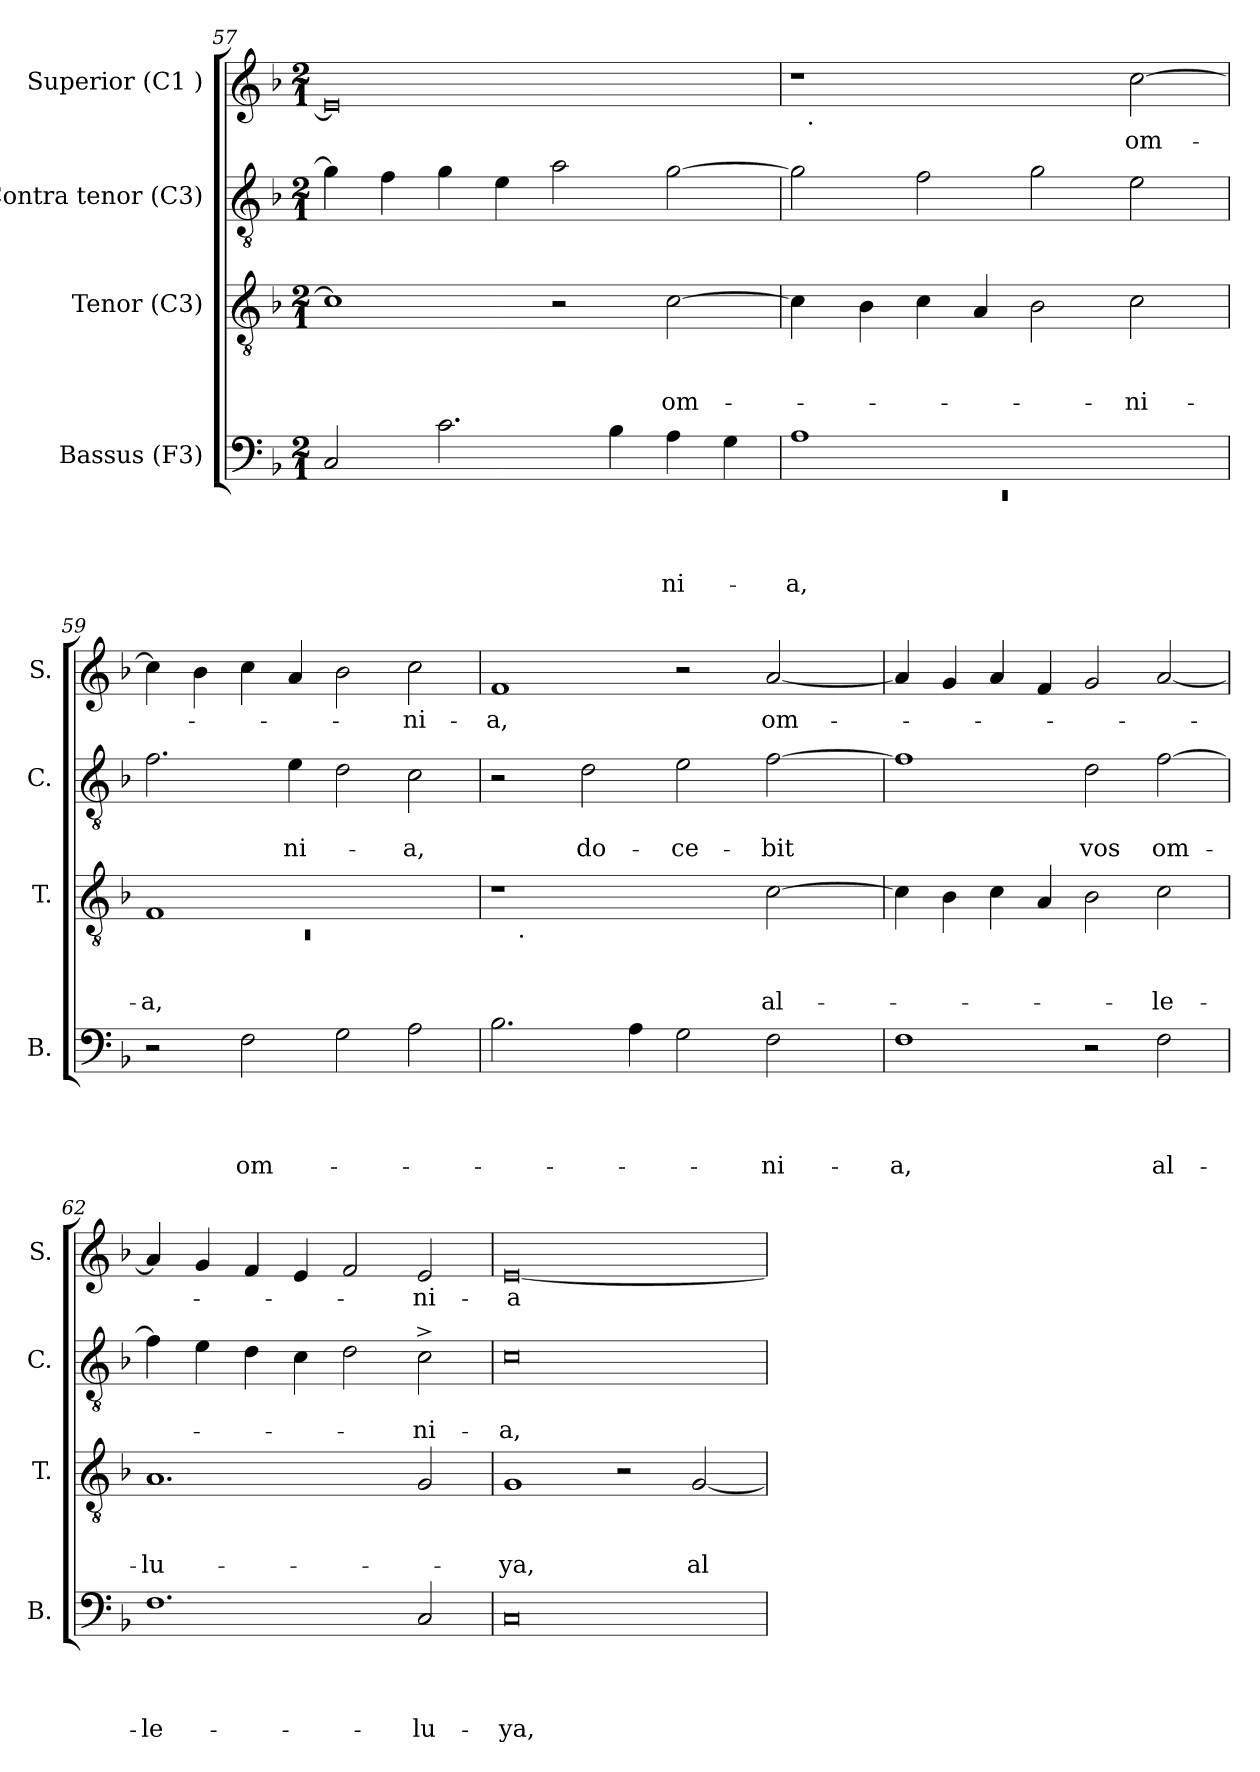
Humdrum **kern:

**kern	**text	**text	**text	**text	**kern	**text	**text	**text	**kern	**text	**text	**kern	**text
*part4	*part4	*part4	*part4	*part4	*part3	*part3	*part3	*part3	*part2	*part2	*part2	*part1	*part1
*staff4	*staff4	*staff4	*staff4	*staff4	*staff3	*staff3	*staff3	*staff3	*staff2	*staff2	*staff2	*staff1	*staff1
*I"Bassus (F3)	*	*	*	*	*I"Tenor (C3)	*	*	*	*I"Contra tenor (C3)	*	*	*I"Superior (C1 )	*
*I'B.	*	*	*	*	*I'T.	*	*	*	*I'C.	*	*	*I'S.	*
*clefF4	*	*	*	*	*clefGv2	*	*	*	*clefGv2	*	*	*clefG2	*
*k[b-]	*	*	*	*	*k[b-]	*	*	*	*k[b-]	*	*	*k[b-]	*
*F:	*	*	*	*	*F:	*	*	*	*F:	*	*	*F:	*
*M2/1	*	*	*	*	*M2/1	*	*	*	*M2/1	*	*	*M2/1	*
=57	=57	=57	=57	=57	=57	=57	=57	=57	=57	=57	=57	=57	=57
2C/	.	.	.	.	1c]	.	.	.	4g\]	.	.	0e]	.
.	.	.	.	.	.	.	.	.	4f\	.	.	.	.
2.c\	.	.	.	.	.	.	.	.	4g\	.	.	.	.
.	.	.	.	.	.	.	.	.	4e\	.	.	.	.
.	.	.	.	.	2r	.	.	.	2a\	.	.	.	.
4B-\	.	.	.	.	.	.	.	.	.	.	.	.	.
!	!	!	!	!LO:LY:b	!	!	!	!LO:LY:b	!	!	!	!	!
4A\	.	.	.	-ni-	[>2c\	.	.	om-	[>2g\	.	.	.	.
4G\	.	.	.	.	.	.	.	.	.	.	.	.	.
=58	=58	=58	=58	=58	=58	=58	=58	=58	=58	=58	=58	=58	=58
*^	*	*	*	*	*	*	*	*	*	*	*	*	*
!	!LO:N:vis=1	!	!	!	!LO:LY:b	!	!	!	!	!	!	!	!	!
*	*	*	*	*	*	*	*	*	*	*	*	*	*^	*
1A	0rEE	.	.	.	-a,	4c\]	.	.	.	2g\]	.	.	1r	32ryy	.
!	!	!	!	!	!	!	!	!	!	!	!	!	!	!LO:TX:b:t=.	!
.	.	.	.	.	.	.	.	.	.	.	.	.	.	1ryy	.
.	.	.	.	.	.	4B-\	.	.	.	.	.	.	.	.	.
.	.	.	.	.	.	4c\	.	.	.	2f\	.	.	.	.	.
.	.	.	.	.	.	4A/	.	.	.	.	.	.	.	.	.
1ryy	.	.	.	.	.	2B-\	.	.	.	2g\	.	.	2ryy	.	.
.	.	.	.	.	.	.	.	.	.	.	.	.	.	2ryy	.
!	!	!	!	!	!	!	!	!	!LO:LY:b	!	!	!	!	!	!LO:LY:b
.	.	.	.	.	.	2c\	.	.	-ni-	2e\	.	.	[>2cc\	.	om-
.	.	.	.	.	.	.	.	.	.	.	.	.	.	4...ryy	.
=59	=59	=59	=59	=59	=59	=59	=59	=59	=59	=59	=59	=59	=59	=59	=59
*	*	*	*	*	*	*^	*	*	*	*	*	*	*	*	*
!	!	!	!	!	!	!	!LO:N:vis=1	!	!	!LO:LY:b	!	!	!	!	!	!
*v	*v	*	*	*	*	*	*	*	*	*	*	*	*	*v	*v	*
2r	.	.	.	.	1F	0rC	.	.	-a,	2.f\	.	.	4cc\]	.
.	.	.	.	.	.	.	.	.	.	.	.	.	4b-\	.
!	!	!	!	!LO:LY:b	!	!	!	!	!	!	!	!	!	!
2F\	.	.	.	om-	.	.	.	.	.	.	.	.	4cc\	.
!	!	!	!	!	!	!	!	!	!	!	!	!LO:LY:b	!	!
.	.	.	.	.	.	.	.	.	.	4e\	.	-ni-	4a/	.
2G\	.	.	.	.	1ryy	.	.	.	.	2d\	.	.	2b-\	.
!	!	!	!	!	!	!	!	!	!	!	!	!LO:LY:b	!	!LO:LY:b
2A\	.	.	.	.	.	.	.	.	.	2c\	.	-a,	2cc\	-ni-
!!LO:PB:g=z
=60	=60	=60	=60	=60	=60	=60	=60	=60	=60	=60	=60	=60	=60	=60
!	!	!	!	!	!	!	!	!	!	!	!	!	!	!LO:LY:b
2.B-\	.	.	.	.	1r	16.ryy	.	.	.	2r	.	.	1f	-a,
!	!	!	!	!	!	!LO:TX:b:t=.	!	!	!	!	!	!	!	!
.	.	.	.	.	.	1ryy	.	.	.	.	.	.	.	.
!	!	!	!	!	!	!	!	!	!	!	!	!LO:LY:b	!	!
.	.	.	.	.	.	.	.	.	.	2d\	.	do-	.	.
4A\	.	.	.	.	.	.	.	.	.	.	.	.	.	.
!	!	!	!	!	!	!	!	!	!	!	!	!LO:LY:b	!	!
2G\	.	.	.	.	2ryy	.	.	.	.	2e\	.	-ce-	2r	.
.	.	.	.	.	.	2ryy	.	.	.	.	.	.	.	.
!	!	!	!	!LO:LY:b	!	!	!	!	!LO:LY:b	!	!	!LO:LY:b	!	!LO:LY:b
2F\	.	.	.	-ni-	[>2c\	.	.	.	al-	[>2f\	.	-bit	[<2a/	om-
.	.	.	.	.	.	4ryy	.	.	.	.	.	.	.	.
.	.	.	.	.	.	8ryy	.	.	.	.	.	.	.	.
.	.	.	.	.	.	32ryy	.	.	.	.	.	.	.	.
=61	=61	=61	=61	=61	=61	=61	=61	=61	=61	=61	=61	=61	=61	=61
!	!	!	!	!LO:LY:b	!	!	!	!	!	!	!	!	!	!
*	*	*	*	*	*v	*v	*	*	*	*	*	*	*	*
1F	.	.	.	-a,	4c\]	.	.	.	1f]	.	.	4a/]	.
.	.	.	.	.	4B-\	.	.	.	.	.	.	4g/	.
.	.	.	.	.	4c\	.	.	.	.	.	.	4a/	.
.	.	.	.	.	4A/	.	.	.	.	.	.	4f/	.
!	!	!	!	!	!	!	!	!	!	!	!LO:LY:b	!	!
2r	.	.	.	.	2B-\	.	.	.	2d\	.	vos	2g/	.
!	!	!	!	!LO:LY:b	!	!	!	!LO:LY:b	!	!	!LO:LY:b	!	!
2F\	.	.	.	al-	2c\	.	.	-le-	[>2f\	.	om-	[<2a/	.
=62	=62	=62	=62	=62	=62	=62	=62	=62	=62	=62	=62	=62	=62
!	!	!	!	!LO:LY:b	!	!	!	!LO:LY:b	!	!	!	!	!
1.F	.	.	.	-le-	1.A	.	.	-lu-	4f\]	.	.	4a/]	.
.	.	.	.	.	.	.	.	.	4e\	.	.	4g/	.
.	.	.	.	.	.	.	.	.	4d\	.	.	4f/	.
.	.	.	.	.	.	.	.	.	4c\	.	.	4e/	.
.	.	.	.	.	.	.	.	.	2d\	.	.	2f/	.
!	!	!	!	!LO:LY:b	!	!	!	!	!	!	!LO:LY:b	!	!LO:LY:b
2C/	.	.	.	-lu-	2G/	.	.	.	2c^>\	.	-ni-	2e/	-ni-
=63	=63	=63	=63	=63	=63	=63	=63	=63	=63	=63	=63	=63	=63
!	!	!	!	!LO:LY:b	!	!	!	!LO:LY:b	!	!	!LO:LY:b:rj	!	!LO:LY:b:rj
0C	.	.	.	-ya,	1G	.	.	-ya,	0c	.	-a,	[<0e	-a
.	.	.	.	.	2r	.	.	.	.	.	.	.	.
!	!	!	!	!	!	!	!	!LO:LY:b	!	!	!	!	!
.	.	.	.	.	[<2G/	.	.	al-	.	.	.	.	.
=	=	=	=	=	=	=	=	=	=	=	=	=	=
*-	*-	*-	*-	*-	*-	*-	*-	*-	*-	*-	*-	*-	*-
